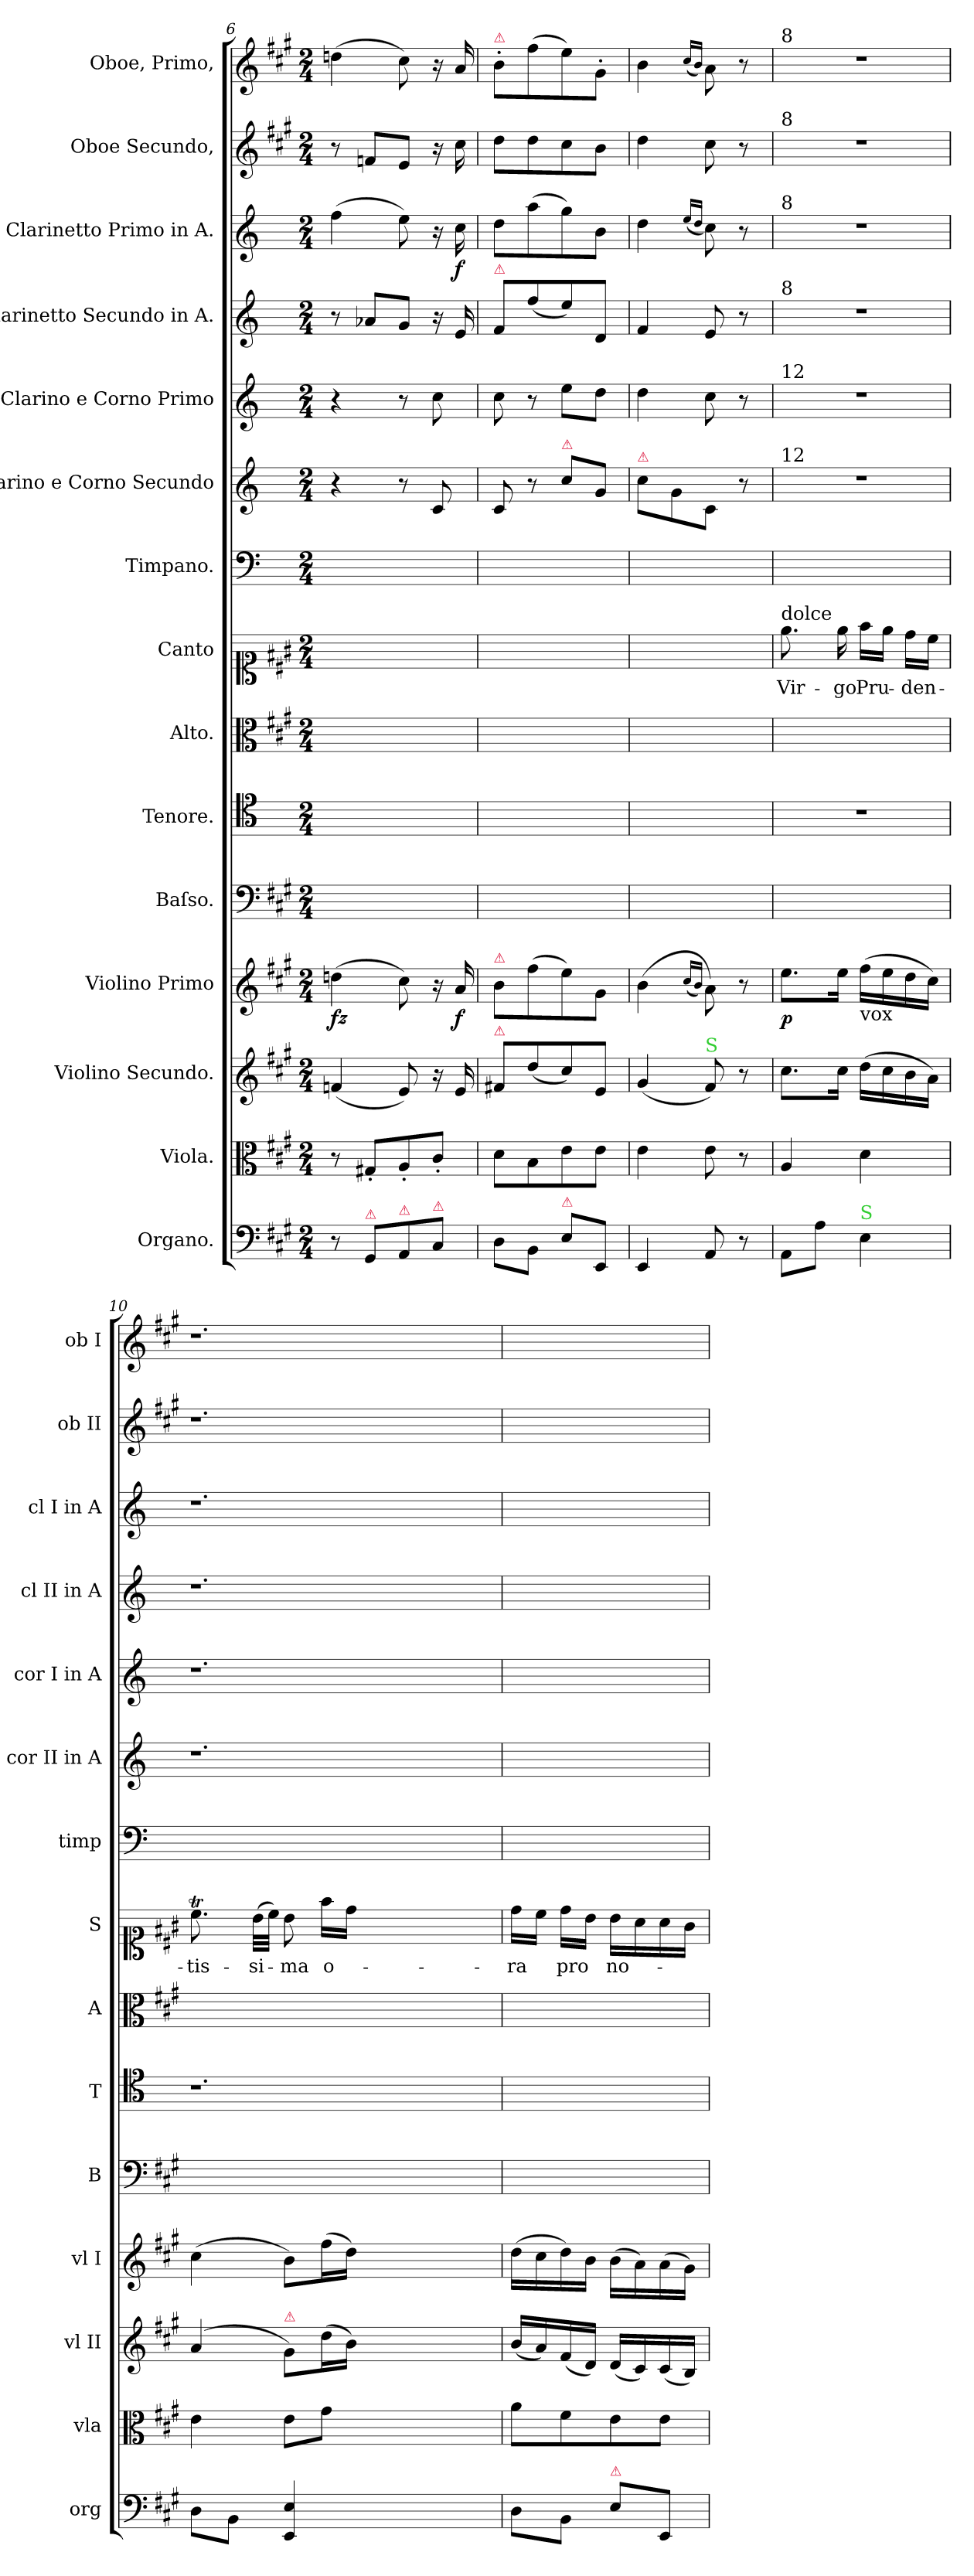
**kern	**kern	**dynam	**kern	**dynam	**kern	**dynam	**kern	**kern	**kern	**kern	**text	**kern	**kern	**kern	**kern	**kern	**dynam	**kern	**kern	**dynam
*part15	*part14	*part14	*part13	*part13	*part12	*part12	*part11	*part10	*part9	*part8	*part8	*part7	*part6	*part5	*part4	*part3	*part3	*part2	*part1	*part1
*staff15	*staff14	*staff14	*staff13	*staff13	*staff12	*staff12	*staff11	*staff10	*staff9	*staff8	*staff8	*staff7	*staff6	*staff5	*staff4	*staff3	*staff3	*staff2	*staff1	*staff1
*I"Organo.	*I"Viola.	*	*I"Violino Secundo.	*	*I"Violino Primo	*	*I"Baſso.	*I"Tenore.	*I"Alto.	*I"Canto	*	*I"Timpano.	*I"Clarino e Corno Secundo	*I"Clarino e Corno Primo	*I"Clarinetto Secundo in A.	*I"Clarinetto Primo in A.	*	*I"Oboe Secundo,	*I"Oboe, Primo,	*
*I'org	*I'vla	*	*I'vl II	*	*I'vl I	*	*I'B	*I'T	*I'A	*I'S	*	*I'timp	*I'cor II in A	*I'cor I in A	*I'cl II in A	*I'cl I in A	*	*I'ob II	*I'ob I	*
*clefF4	*clefC3	*	*clefG2	*	*clefG2	*	*clefF4	*clefC4	*clefC3	*clefC1	*	*clefF4	*clefG2	*clefG2	*clefG2	*clefG2	*	*clefG2	*clefG2	*
*	*	*	*	*	*	*	*	*	*	*	*	*	*ITrd2c3	*ITrd2c3	*ITrd2c3	*ITrd2c3	*	*	*	*
*k[f#c#g#]	*k[f#c#g#]	*	*k[f#c#g#]	*	*k[f#c#g#]	*	*k[f#c#g#]	*	*k[f#c#g#]	*k[f#c#g#]	*	*k[]	*k[f#c#g#]	*k[f#c#g#]	*k[f#c#g#]	*k[f#c#g#]	*	*k[f#c#g#]	*k[f#c#g#]	*
*A:	*A:	*	*A:	*	*A:	*	*A:	*	*A:	*A:	*	*	*	*	*	*	*	*A:	*A:	*
*M2/4	*M2/4	*	*M2/4	*	*M2/4	*	*M2/4	*M2/4	*M2/4	*M2/4	*	*M2/4	*M2/4	*M2/4	*M2/4	*M2/4	*	*M2/4	*M2/4	*
=6	=6	=6	=6	=6	=6	=6	=6	=6	=6	=6	=6	=6	=6	=6	=6	=6	=6	=6	=6	=6
8r	8r	.	(4fn/	.	(4ddn\	fz	2ryy	2ryy	2ryy	2ryy	.	2ryy	4r	4r	8r	(4dd\	.	8r	(4ddn\	.
!LO:TX:a:color=crimson:t=⚠	!	!	!	!	!	!	!	!	!	!	!	!	!	!	!	!	!	!	!	!
8GG#/L	8G#X'/L	.	.	.	.	.	.	.	.	.	.	.	.	.	8fn/L	.	.	8fn/L	.	.
!LO:TX:a:color=crimson:t=⚠	!	!	!	!	!	!	!	!	!	!	!	!	!	!	!	!	!	!	!	!
8AA/	8A'/	.	8e/)	.	8cc#\)	.	.	.	.	.	.	.	8r	8r	8e/J	8cc#\)	.	8e/J	8cc#\)	.
!LO:TX:a:color=crimson:t=⚠	!	!	!	!	!	!	!	!	!	!	!	!	!	!	!	!	!	!	!	!
8C#/J	8c#'/J	.	16r	.	16r	.	.	.	.	.	.	.	8A/	8a\	16r	16r	.	16r	16r	.
!	!	!	!	!	!	!	!	!	!	!	!	!	!	!	!	!	!	!	!	!LO:DY:b
.	.	.	16e/	.	16a/	f	.	.	.	.	.	.	.	.	16c#/	16a\	f	16cc#\	16a/	for
=7	=7	=7	=7	=7	=7	=7	=7	=7	=7	=7	=7	=7	=7	=7	=7	=7	=7	=7	=7	=7
!	!	!	!	!	!	!	!	!	!	!	!	!	!	!	!	!	!	!	!LO:TX:a:color=crimson:t=⚠	!
!	!	!	!	!	!	!	!	!	!	!	!	!	!	!	!LO:TX:a:color=crimson:t=⚠	!	!	!	!	!
!	!	!	!	!	!LO:TX:a:color=crimson:t=⚠	!	!	!	!	!	!	!	!	!	!	!	!	!	!	!
!	!	!	!LO:TX:a:color=crimson:t=⚠	!	!	!	!	!	!	!	!	!	!	!	!	!	!	!	!	!
8D\L	8d\L	.	8f#X/L	.	8b\L	.	2ryy	2ryy	2ryy	2ryy	.	2ryy	8A/	8a\	8d/L	8b\L	.	8dd\L	8b'\L	.
8BB\J	8B\	.	(8dd\	.	(8ff#\	.	.	.	.	.	.	.	8r	8r	(>8dd\	(8ff#\	.	8dd\	(8ff#\	.
!	!	!	!	!	!	!	!	!	!	!	!	!	!LO:TX:a:color=crimson:t=⚠	!	!	!	!	!	!	!
!LO:TX:a:color=crimson:t=⚠	!	!	!	!	!	!	!	!	!	!	!	!	!	!	!	!	!	!	!	!
8E\L	8e\	.	8cc#\)	.	8ee\)	.	.	.	.	.	.	.	8a\L	8cc#\L	8cc#\)	8ee\)	.	8cc#\	8ee\)	.
8EE/J	8e\J	.	8e/J	.	8g#/J	.	.	.	.	.	.	.	8e/J	8b\J	8B/J	8g#\J	.	8b\J	8g#'>/J	.
=8	=8	=8	=8	=8	=8	=8	=8	=8	=8	=8	=8	=8	=8	=8	=8	=8	=8	=8	=8	=8
!	!	!	!	!	!	!	!	!	!	!	!	!	!LO:TX:a:color=crimson:t=⚠	!	!	!	!	!	!	!
4EE/	4e\	.	(4g#/	.	(4b\	.	2ryy	2ryy	2ryy	2ryy	.	2ryy	8a\L	4b\	4d/	4b\	.	4dd\	4b\	.
.	.	.	.	.	.	.	.	.	.	.	.	.	8e\	.	.	.	.	.	.	.
.	.	.	.	.	(16qqcc#/LL	.	.	.	.	.	.	.	.	.	.	(16qqcc#/LL	.	.	(16qqcc#/LL	.
.	.	.	.	.	16qqb/JJ)	.	.	.	.	.	.	.	.	.	.	16qqb/JJ	.	.	16qqb/JJ)	.
!	!	!	!LO:TX:a:color=limegreen:t=S	!	!	!	!	!	!	!	!	!	!	!	!	!	!	!	!	!
8AA/	8e\	.	8f#/)	.	8a\)	.	.	.	.	.	.	.	8A/J	8a\	8c#/	8a\)	.	8cc#\	8a\	.
8r	8r	.	8r	.	8r	.	.	.	.	.	.	.	8r	8r	8r	8r	.	8r	8r	.
=9	=9	=9	=9	=9	=9	=9	=9	=9	=9	=9	=9	=9	=9	=9	=9	=9	=9	=9	=9	=9
!	!	!	!	!	!	!	!	!	!	!	!	!	!	!	!	!	!	!	!LO:TX:a:t=8	!
!	!	!	!	!	!	!	!	!	!	!	!	!	!	!	!	!	!	!LO:TX:a:t=8	!	!
!	!	!	!	!	!	!	!	!	!	!	!	!	!	!	!	!LO:TX:a:t=8	!	!	!	!
!	!	!	!	!	!	!	!	!	!	!	!	!	!	!	!LO:TX:a:t=8	!	!	!	!	!
!	!	!	!	!	!	!	!	!	!	!	!	!	!	!LO:TX:a:t=12	!	!	!	!	!	!
!	!	!	!	!	!	!	!	!	!	!	!	!	!LO:TX:a:t=12	!	!	!	!	!	!	!
!	!	!	!	!	!	!	!	!	!	!LO:TX:a:t=dolce	!	!	!	!	!	!	!	!	!	!
!	!	!LO:DY:b	!	!LO:DY:b	!	!	!	!	!	!	!	!	!	!	!	!	!	!	!	!
8AA\L	4A/	piano	8.cc#\L	piano	8.ee\L	p	2ryy	2r	2ryy	8.ee\	Vir-	2ryy	2r	2r	2r	2r	.	2r	2r	.
8A\J	.	.	.	.	.	.	.	.	.	.	.	.	.	.	.	.	.	.	.	.
.	.	.	16cc#\Jk	.	16ee\Jk	.	.	.	.	16ee\	-go	.	.	.	.	.	.	.	.	.
!	!	!	!	!	!LO:TX:b:t=vox	!	!	!	!	!	!	!	!	!	!	!	!	!	!	!
!LO:TX:a:color=limegreen:t=S	!	!	!	!	!	!	!	!	!	!	!	!	!	!	!	!	!	!	!	!
4E\	4d\	.	(16dd\LL	.	(16ff#\LL	.	.	.	.	16ff#\LL	Pru-	.	.	.	.	.	.	.	.	.
.	.	.	16cc#\	.	16ee\	.	.	.	.	16ee\JJ	.	.	.	.	.	.	.	.	.	.
.	.	.	16b\	.	16dd\	.	.	.	.	16dd\LL	-den-	.	.	.	.	.	.	.	.	.
.	.	.	16a\JJ)	.	16cc#\JJ)	.	.	.	.	16cc#\JJ	.	.	.	.	.	.	.	.	.	.
=10	=10	=10	=10	=10	=10	=10	=10	=10	=10	=10	=10	=10	=10	=10	=10	=10	=10	=10	=10	=10
8D\L	4e\	.	(<4a/	.	(4cc#\	.	2ryy	1.r	2ryy	8.cc#t\	-tis-	2ryy	1.r	1.r	1.r	1.r	.	1.r	1.r	.
8BB\J	.	.	.	.	.	.	.	.	.	.	.	.	.	.	.	.	.	.	.	.
.	.	.	.	.	.	.	.	.	.	(32b\LLL	-si-	.	.	.	.	.	.	.	.	.
.	.	.	.	.	.	.	.	.	.	32cc#\JJJ)	.	.	.	.	.	.	.	.	.	.
!	!	!	!LO:TX:a:color=crimson:t=⚠	!	!	!	!	!	!	!	!	!	!	!	!	!	!	!	!	!
4EE/ 4E/	8e\L	.	8g#/L)	.	8b\L)	.	.	.	.	8b\	-ma	.	.	.	.	.	.	.	.	.
.	8g#\J	.	(16dd\L	.	(16ff#\L	.	.	.	.	16ff#\LL	o-	.	.	.	.	.	.	.	.	.
.	.	.	16b\JJ)	.	16dd\JJ)	.	.	.	.	16dd\JJ	.	.	.	.	.	.	.	.	.	.
1ryy	1ryy	.	1ryy	.	1ryy	.	1ryy	.	1ryy	1ryy	.	1ryy	.	.	.	.	.	.	.	.
=11	=11	=11	=11	=11	=11	=11	=11	=11	=11	=11	=11	=11	=11	=11	=11	=11	=11	=11	=11	=11
8D\L	8a\L	.	(16b/LL	.	(16dd\LL	.	2ryy	2ryy	2ryy	16dd\LL	-ra	2ryy	2ryy	2ryy	2ryy	2ryy	.	2ryy	2ryy	.
.	.	.	16a/)	.	16cc#\	.	.	.	.	16cc#\JJ	.	.	.	.	.	.	.	.	.	.
8BB\J	8f#\	.	(16f#/	.	16dd\)	.	.	.	.	16dd\LL	pro	.	.	.	.	.	.	.	.	.
.	.	.	16d/JJ)	.	16b\JJ	.	.	.	.	16b\JJ	.	.	.	.	.	.	.	.	.	.
!LO:TX:a:color=crimson:t=⚠	!	!	!	!	!	!	!	!	!	!	!	!	!	!	!	!	!	!	!	!
8E\L	8e\	.	(16d/LL	.	(16b\LL	.	.	.	.	16b\LL	no-	.	.	.	.	.	.	.	.	.
.	.	.	16c#/)	.	16a\)	.	.	.	.	16a\	.	.	.	.	.	.	.	.	.	.
8EE/J	8e\J	.	(16c#/	.	(16a\	.	.	.	.	16a\	.	.	.	.	.	.	.	.	.	.
.	.	.	16B/JJ)	.	16g#\JJ)	.	.	.	.	16g#\JJ	.	.	.	.	.	.	.	.	.	.
=	=	=	=	=	=	=	=	=	=	=	=	=	=	=	=	=	=	=	=	=
*-	*-	*-	*-	*-	*-	*-	*-	*-	*-	*-	*-	*-	*-	*-	*-	*-	*-	*-	*-	*-
